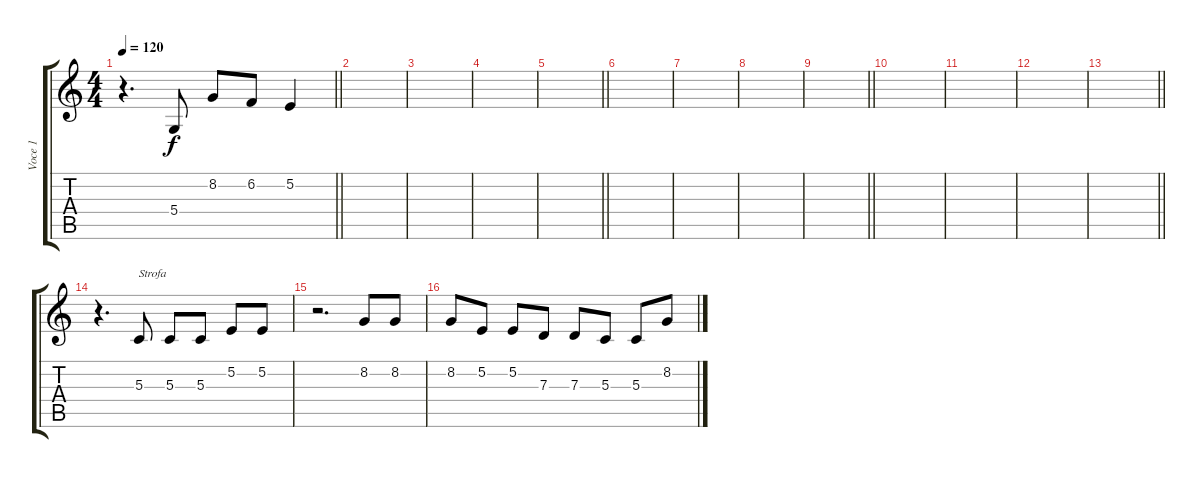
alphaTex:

\track ("Voce 1" "Voce 1") {instrument lead1square}
\staff {score tabs}
\tuning (E4 B3 G3 D3 A2 E2) {hide}
\ts (4 4)
\tempo 120
\clef g2
\barLineRight lightlight
\ks c
r.4{d dy f} 5.4.8 8.2.8 6.2.8 5.2.4 |
|
|
|
\barLineRight lightlight
|
|
|
|
\barLineRight lightlight
|
|
|
|
\barLineRight lightlight
|
r.4{d} 5.3.8{txt "Strofa"} 5.3.8 5.3.8 5.2.8 5.2.8 |
r.2{d} 8.2.8 8.2.8 |
8.2.8 5.2.8 5.2.8 7.3.8 7.3.8 5.3.8 5.3.8 8.2.8
